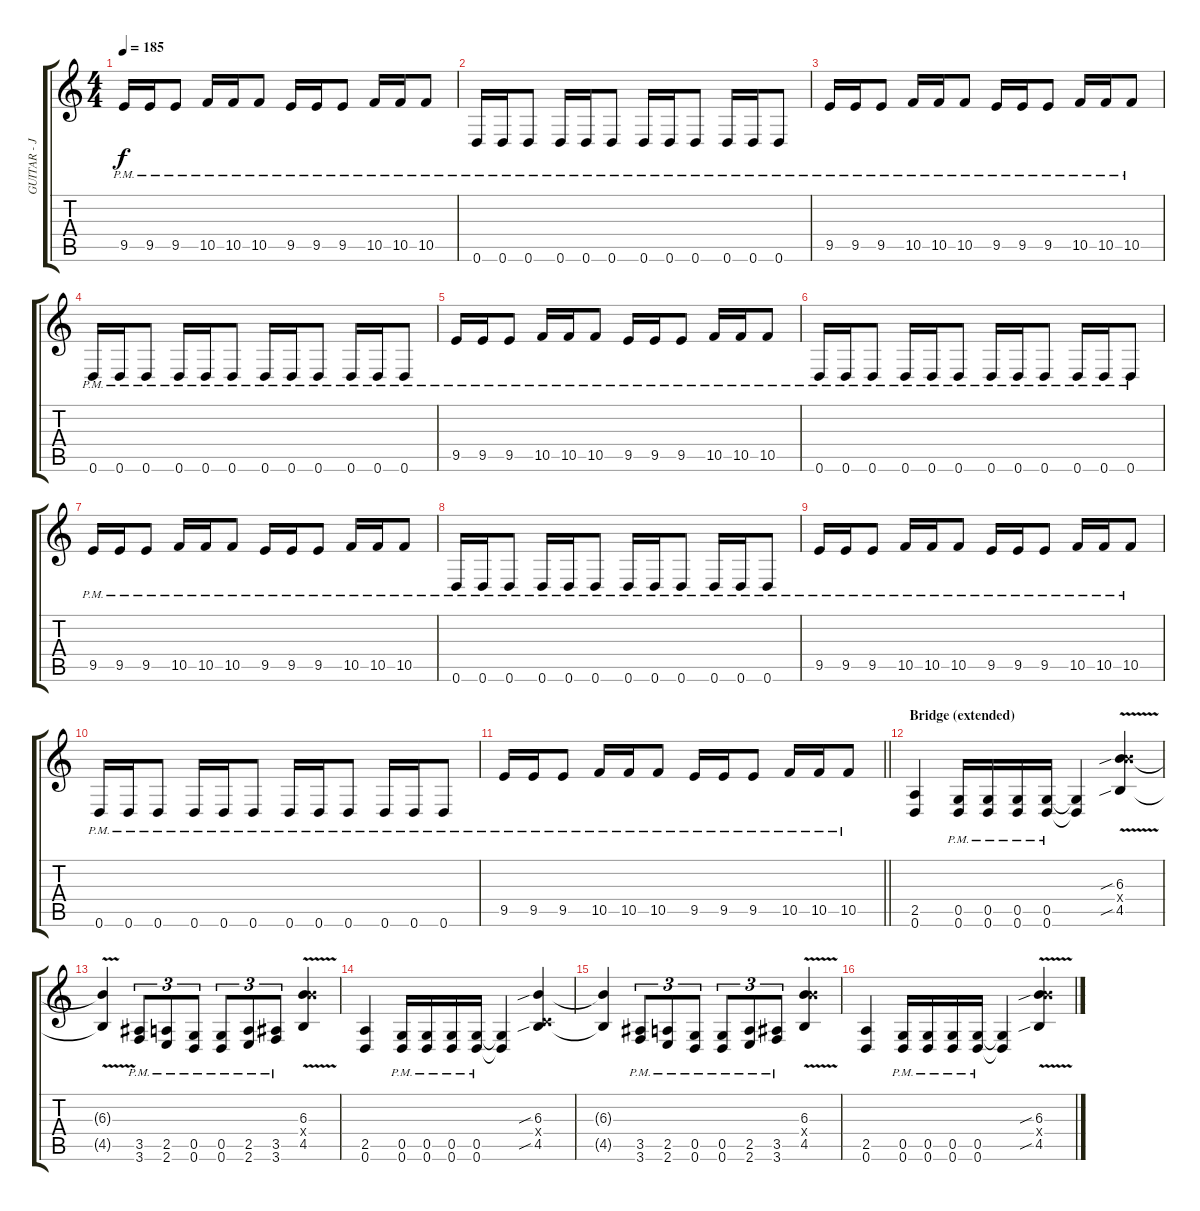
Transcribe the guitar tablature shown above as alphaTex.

\track ("GUITAR - Joe Duplantier" "GUITAR - J") {instrument distortionguitar}
\staff {score tabs}
\tuning (D4 A3 F3 C3 G2 D2) {hide}
\ts (4 4)
\tempo 185
\clef g2
\ks c
9.5{pm}.16{dy f} 9.5{pm}.16 9.5{pm}.8 10.5{pm}.16 10.5{pm}.16 10.5{pm}.8 9.5{pm}.16 9.5{pm}.16 9.5{pm}.8 10.5{pm}.16 10.5{pm}.16 10.5{pm}.8 |
0.6{pm}.16 0.6{pm}.16 0.6{pm}.8 0.6{pm}.16 0.6{pm}.16 0.6{pm}.8 0.6{pm}.16 0.6{pm}.16 0.6{pm}.8 0.6{pm}.16 0.6{pm}.16 0.6{pm}.8 |
9.5{pm}.16 9.5{pm}.16 9.5{pm}.8 10.5{pm}.16 10.5{pm}.16 10.5{pm}.8 9.5{pm}.16 9.5{pm}.16 9.5{pm}.8 10.5{pm}.16 10.5{pm}.16 10.5{pm}.8 |
0.6{pm}.16 0.6{pm}.16 0.6{pm}.8 0.6{pm}.16 0.6{pm}.16 0.6{pm}.8 0.6{pm}.16 0.6{pm}.16 0.6{pm}.8 0.6{pm}.16 0.6{pm}.16 0.6{pm}.8 |
9.5{pm}.16 9.5{pm}.16 9.5{pm}.8 10.5{pm}.16 10.5{pm}.16 10.5{pm}.8 9.5{pm}.16 9.5{pm}.16 9.5{pm}.8 10.5{pm}.16 10.5{pm}.16 10.5{pm}.8 |
0.6{pm}.16 0.6{pm}.16 0.6{pm}.8 0.6{pm}.16 0.6{pm}.16 0.6{pm}.8 0.6{pm}.16 0.6{pm}.16 0.6{pm}.8 0.6{pm}.16 0.6{pm}.16 0.6{pm}.8 |
9.5{pm}.16 9.5{pm}.16 9.5{pm}.8 10.5{pm}.16 10.5{pm}.16 10.5{pm}.8 9.5{pm}.16 9.5{pm}.16 9.5{pm}.8 10.5{pm}.16 10.5{pm}.16 10.5{pm}.8 |
0.6{pm}.16 0.6{pm}.16 0.6{pm}.8 0.6{pm}.16 0.6{pm}.16 0.6{pm}.8 0.6{pm}.16 0.6{pm}.16 0.6{pm}.8 0.6{pm}.16 0.6{pm}.16 0.6{pm}.8 |
9.5{pm}.16 9.5{pm}.16 9.5{pm}.8 10.5{pm}.16 10.5{pm}.16 10.5{pm}.8 9.5{pm}.16 9.5{pm}.16 9.5{pm}.8 10.5{pm}.16 10.5{pm}.16 10.5{pm}.8 |
0.6{pm}.16 0.6{pm}.16 0.6{pm}.8 0.6{pm}.16 0.6{pm}.16 0.6{pm}.8 0.6{pm}.16 0.6{pm}.16 0.6{pm}.8 0.6{pm}.16 0.6{pm}.16 0.6{pm}.8 |
\barLineRight lightlight
9.5{pm}.16 9.5{pm}.16 9.5{pm}.8 10.5{pm}.16 10.5{pm}.16 10.5{pm}.8 9.5{pm}.16 9.5{pm}.16 9.5{pm}.8 10.5{pm}.16 10.5{pm}.16 10.5{pm}.8 |
\section ("" "Bridge (extended)")
(2.5 0.6).4 (0.5{pm} 0.6{pm}).16 (0.5{pm} 0.6{pm}).16 (0.5{pm} 0.6{pm}).16 (0.5{pm} 0.6{pm}).16 (0.5{t} 0.6{t}).4 (6.3{v sib} 11.4{x} 4.5{v sib}).4 |
(6.3{t} 4.5{t}).4 (3.5{pm} 3.6{pm}).8{tu (3 2)} (2.5{pm} 2.6{pm}).8{tu (3 2)} (0.5{pm} 0.6{pm}).8{tu (3 2)} (0.5{pm} 0.6{pm}).8{tu (3 2)} (2.5{pm} 2.6{pm}).8{tu (3 2)} (3.5{pm} 3.6{pm}).8{tu (3 2)} (6.3{v} 11.4{x} 4.5{v}).4 |
(2.5 0.6).4 (0.5{pm} 0.6{pm}).16 (0.5{pm} 0.6{pm}).16 (0.5{pm} 0.6{pm}).16 (0.5{pm} 0.6{pm}).16 (0.5{t} 0.6{t}).4 (6.3{sib} 0.4{x} 4.5{sib}).4 |
(6.3{t} 4.5{t}).4 (3.5{pm} 3.6{pm}).8{tu (3 2)} (2.5{pm} 2.6{pm}).8{tu (3 2)} (0.5{pm} 0.6{pm}).8{tu (3 2)} (0.5{pm} 0.6{pm}).8{tu (3 2)} (2.5{pm} 2.6{pm}).8{tu (3 2)} (3.5{pm} 3.6{pm}).8{tu (3 2)} (6.3{v} 11.4{x} 4.5{v}).4 |
(2.5 0.6).4 (0.5{pm} 0.6{pm}).16 (0.5{pm} 0.6{pm}).16 (0.5{pm} 0.6{pm}).16 (0.5{pm} 0.6{pm}).16 (0.5{t} 0.6{t}).4 (6.3{v sib} 11.4{x} 4.5{v sib}).4
